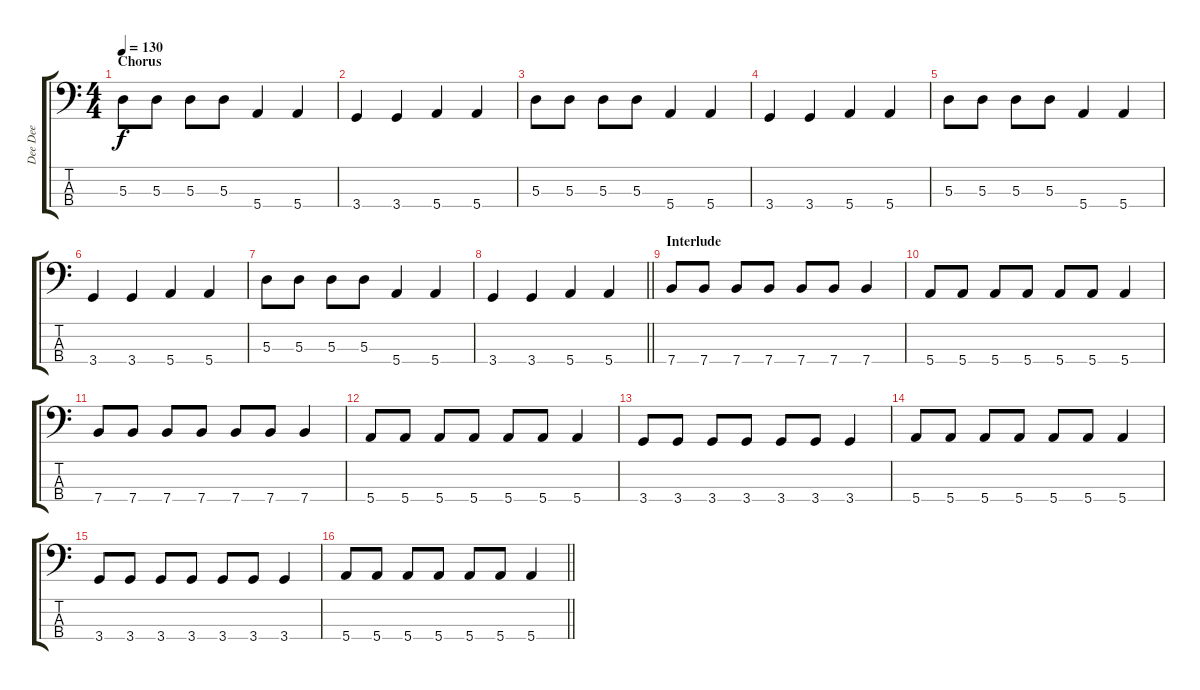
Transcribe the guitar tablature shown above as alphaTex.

\track ("Dee Dee" "Dee Dee") {instrument electricbassfinger}
\staff {score tabs}
\tuning (G2 D2 A1 E1) {hide}
\ts (4 4)
\section ("" "Chorus")
\tempo 130
\clef f4
\ks c
5.3.8{dy f} 5.3.8 5.3.8 5.3.8 5.4.4 5.4.4 |
3.4.4 3.4.4 5.4.4 5.4.4 |
5.3.8 5.3.8 5.3.8 5.3.8 5.4.4 5.4.4 |
3.4.4 3.4.4 5.4.4 5.4.4 |
5.3.8 5.3.8 5.3.8 5.3.8 5.4.4 5.4.4 |
3.4.4 3.4.4 5.4.4 5.4.4 |
5.3.8 5.3.8 5.3.8 5.3.8 5.4.4 5.4.4 |
\barLineRight lightlight
3.4.4 3.4.4 5.4.4 5.4.4 |
\section ("" "Interlude")
7.4.8 7.4.8 7.4.8 7.4.8 7.4.8 7.4.8 7.4.4 |
5.4.8 5.4.8 5.4.8 5.4.8 5.4.8 5.4.8 5.4.4 |
7.4.8 7.4.8 7.4.8 7.4.8 7.4.8 7.4.8 7.4.4 |
5.4.8 5.4.8 5.4.8 5.4.8 5.4.8 5.4.8 5.4.4 |
3.4.8 3.4.8 3.4.8 3.4.8 3.4.8 3.4.8 3.4.4 |
5.4.8 5.4.8 5.4.8 5.4.8 5.4.8 5.4.8 5.4.4 |
3.4.8 3.4.8 3.4.8 3.4.8 3.4.8 3.4.8 3.4.4 |
\barLineRight lightlight
5.4.8 5.4.8 5.4.8 5.4.8 5.4.8 5.4.8 5.4.4
